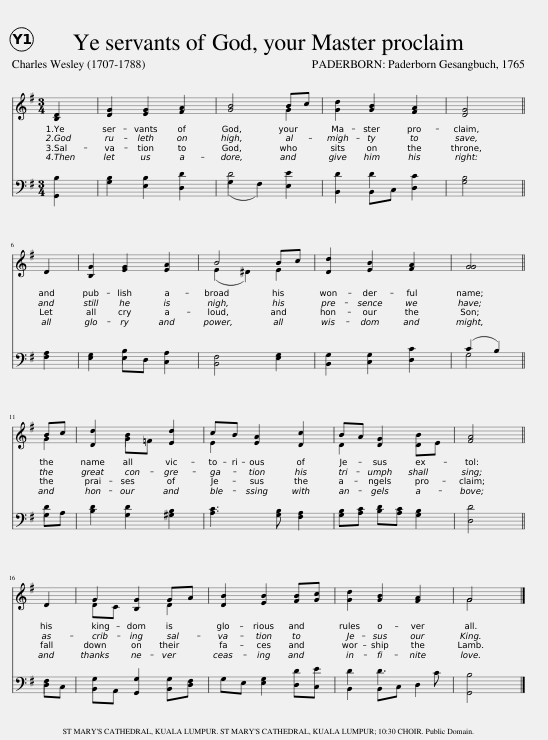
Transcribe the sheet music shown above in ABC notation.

X:1
%%score ( 1 2 ) ( 3 4 )
L:1/8
M:3/4
I:linebreak $
K:G
V:1 treble
V:2 treble
V:3 bass
V:4 bass
V:1
 [B,D]2 | [DG]2 [EG]2 [FA]2 | [GB]4 Bc | [Gd]2 [GB]2 [FA]2 | [DG]4 ||$ %5
 D2 | [B,G]2 [EG]2 [EA]2 | (E2 ^D2) Bc | [Dd]2 [EB]2 [FA]2 | [GG]4 ||$ %10
 Bc | [Dd]2 G=F [Ed]2 | cB [EA]2 [Dc]2 | BA [DG]2 DE | [FA]4 ||$ %15
 D2 | DC [B,G]2 GA | [DB]2 [EB]2 [FB][Gc] | [Gd]2 [GB]2 [FA]2 | G4 |] %20
V:2
 x2 | x6 | x4 G2 | x6 | x4 ||$ %5
 x2 | x6 | B4 E2 | x6 | x4 ||$ %10
 G2 | x2 B2 x2 | E2 x4 | D2 x2 B2 | x4 ||$ %15
 x2 | G2 x2 D2 | x6 | x6 | G4 |] %20
V:3
 [G,,B,]2 | [G,B,]2 [E,B,]2 [D,D]2 | (G,2 F,2) [E,E]2 | [B,,D]2 B,,C, [D,C]2 | [G,B,]4 ||$ %5
 [F,A,]2 | [E,G,]2 E,D, [C,A,]2 | [B,,F,]4 [E,G,]2 | [B,,G,]2 [C,G,]2 [D,C]2 | (C2 B,2) ||$ %10
 G,A, | [B,D]2 [G,D]2 [^G,B,]2 | [A,C]3 [G,B,] [F,A,]2 | [G,B,][A,C] [B,D][A,C] [G,B,]2 | [D,D]4 ||$ %15
 D,C, | B,,A,, [G,,G,]2 [B,,G,][D,F,] | G,E, [E,G,]2 [D,D][C,E] | B,,2 B,,C, D,2 | [G,,B,]4 |] %20
V:4
 x2 | x6 | D4 x2 | x2 D2 x2 | x4 ||$ %5
 x2 | x2 B,2 x2 | x6 | x6 | G,4 ||$ %10
 D2 | x6 | x6 | x6 | x4 ||$ %15
 F,2 | G,2 x4 | x6 | D2 D3 C | x4 |] %20
